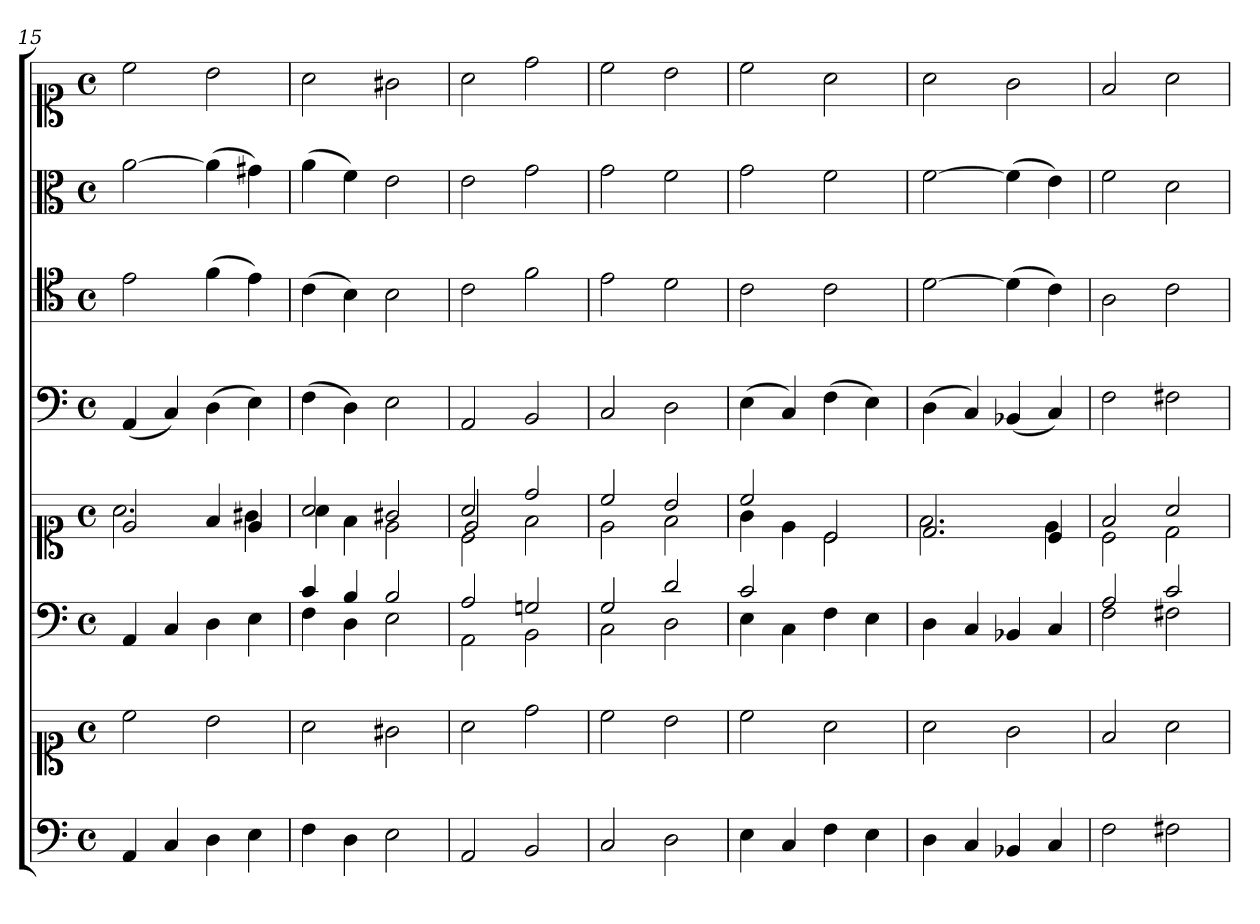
**kern	**kern	**kern	**kern	**kern	**kern	**kern	**kern
*part6	*part6	*part5	*part5	*part4	*part3	*part2	*part1
*staff8	*staff7	*staff6	*staff5	*staff4	*staff3	*staff2	*staff1
*clefF4	*clefC1	*clefF4	*clefC1	*clefF4	*clefC4	*clefC3	*clefC1
*k[]	*k[]	*k[]	*k[]	*k[]	*k[]	*k[]	*k[]
*M4/4	*M4/4	*M4/4	*M4/4	*M4/4	*M4/4	*M4/4	*M4/4
*met(c)	*met(c)	*met(c)	*met(c)	*met(c)	*met(c)	*met(c)	*met(c)
=15	=15	=15	=15	=15	=15	=15	=15
*	*	*	*^	*	*	*	*
4AA	2cc	4AA	2e	2.a	(4AA	2e	[2a	2cc
4C	.	4C	.	.	4C)	.	.	.
4D	2b	4D	4f	.	(4D	(4f	(4a]	2b
4E	.	4E	4e	4g#X	4E)	4e)	4g#X)	.
=16	=16	=16	=16	=16	=16	=16	=16	=16
*	*	*^	*	*	*	*	*	*
4F	2a	4c	4F	2a	4a	(4F	(4c	(4a	2a
4D	.	4B	4D	.	4f	4D)	4B)	4f)	.
2E	2g#X	2B	2E	2g#X	2e	2E	2B	2e	2g#X
=17	=17	=17	=17	=17	=17	=17	=17	=17	=17
*	*	*	*	*	*^	*	*	*	*
2AA	2a	2A	2AA	2a	2c	2e/	2AA	2c	2e	2a
2BB	2dd	2Gn	2BB	2dd	2f	2ryy	2BB	2f	2g	2dd
*	*	*	*	*	*v	*v	*	*	*	*
=18	=18	=18	=18	=18	=18	=18	=18	=18	=18
2C	2cc	2G	2C	2cc	2e	2C	2e	2g	2cc
2D	2b	2d	2D	2b	2f	2D	2d	2f	2b
=19	=19	=19	=19	=19	=19	=19	=19	=19	=19
4E	2cc	2c	4E	2cc	4g	(4E	2c	2g	2cc
4C	.	.	4C	.	4e	4C)	.	.	.
4F	2a	4ryy	4F	2c	2c	(4F	2c	2f	2a
4E	.	4ryy	4E	.	.	4E)	.	.	.
*	*	*v	*v	*	*	*	*	*	*
=20	=20	=20	=20	=20	=20	=20	=20	=20
4D	2a	4D	2.d	2.f	(4D	[2d	[2f	2a
4C	.	4C	.	.	4C)	.	.	.
4BB-X	2g	4BB-X	.	.	(4BB-X	(4d]	(4f]	2g
4C	.	4C	4c	4e	4C)	4c)	4e)	.
=21	=21	=21	=21	=21	=21	=21	=21	=21
*	*	*^	*	*	*	*	*	*
2F	2f	2A	2F	2f	2c	2F	2A	2f	2f
2F#X	2a	2c	2F#X	2a	2d	2F#X	2c	2d	2a
*	*	*v	*v	*	*	*	*	*	*
*	*	*	*v	*v	*	*	*	*
=	=	=	=	=	=	=	=
*-	*-	*-	*-	*-	*-	*-	*-
